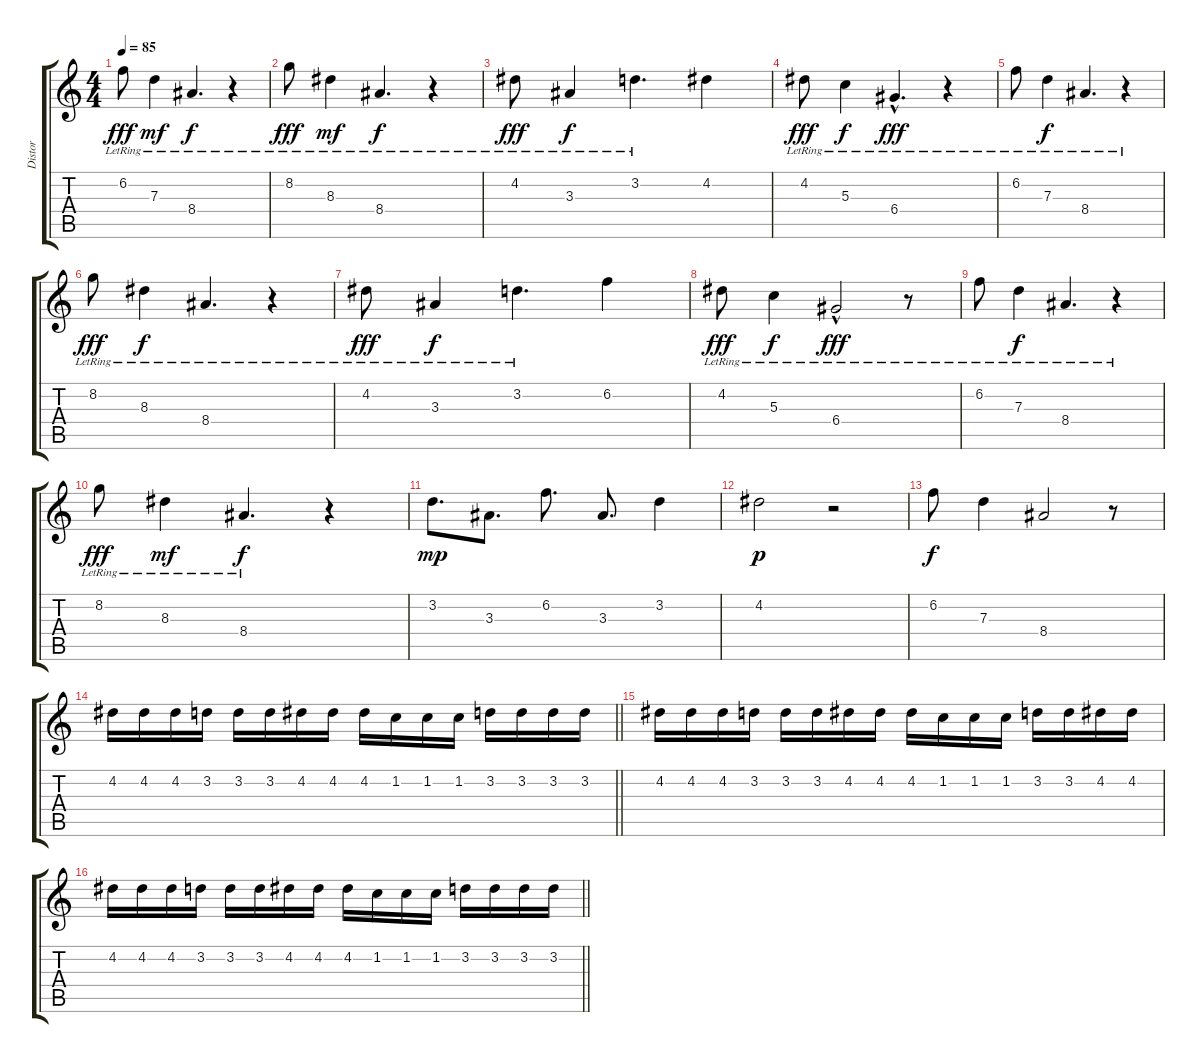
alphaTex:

\track ("Distor" "Distor") {instrument electricguitarclean}
\staff {score tabs}
\tuning (E4 B3 G3 D3 A2 E2) {hide}
\ts (4 4)
\tempo 85
\clef g2
\ks c
6.2{lr}.8{dy fff} 7.3{lr}.4{dy mf} 8.4{lr}.4{d dy f} r.4 |
8.2{lr}.8{dy fff} 8.3{lr}.4{dy mf} 8.4{lr}.4{d dy f} r.4 |
4.2{lr}.8{dy fff} 3.3{lr}.4{dy f} 3.2{lr}.4{d} 4.2.4 |
4.2{lr}.8{dy fff} 5.3{lr}.4{dy f} 6.4{hac lr}.4{d dy fff} r.4 |
6.2{lr}.8 7.3{lr}.4{dy f} 8.4{lr}.4{d} r.4 |
8.2{lr}.8{dy fff} 8.3{lr}.4{dy f} 8.4{lr}.4{d} r.4 |
4.2{lr}.8{dy fff} 3.3{lr}.4{dy f} 3.2{lr}.4{d} 6.2.4 |
4.2{lr}.8{dy fff} 5.3{lr}.4{dy f} 6.4{hac lr}.2{dy fff} r.8 |
6.2{lr}.8 7.3{lr}.4{dy f} 8.4{lr}.4{d} r.4 |
8.2{lr}.8{dy fff} 8.3{lr}.4{dy mf} 8.4{lr}.4{d dy f} r.4 |
3.2.8{d dy mp} 3.3.8{d} 6.2.8{d} 3.3.8{d} 3.2.4 |
4.2.2{dy p} r.2 |
6.2.8{dy f} 7.3.4 8.4.2 r.8{volume 1} |
\barLineRight lightlight
4.2.16{volume 16} 4.2.16 4.2.16 3.2.16 3.2.16 3.2.16 4.2.16 4.2.16 4.2.16 1.2.16 1.2.16 1.2.16 3.2.16 3.2.16 3.2.16 3.2.16 |
4.2.16 4.2.16 4.2.16 3.2.16 3.2.16 3.2.16 4.2.16 4.2.16 4.2.16 1.2.16 1.2.16 1.2.16 3.2.16 3.2.16 4.2.16 4.2.16 |
\barLineRight lightlight
4.2.16 4.2.16 4.2.16 3.2.16 3.2.16 3.2.16 4.2.16 4.2.16 4.2.16 1.2.16 1.2.16 1.2.16 3.2.16 3.2.16 3.2.16 3.2.16
